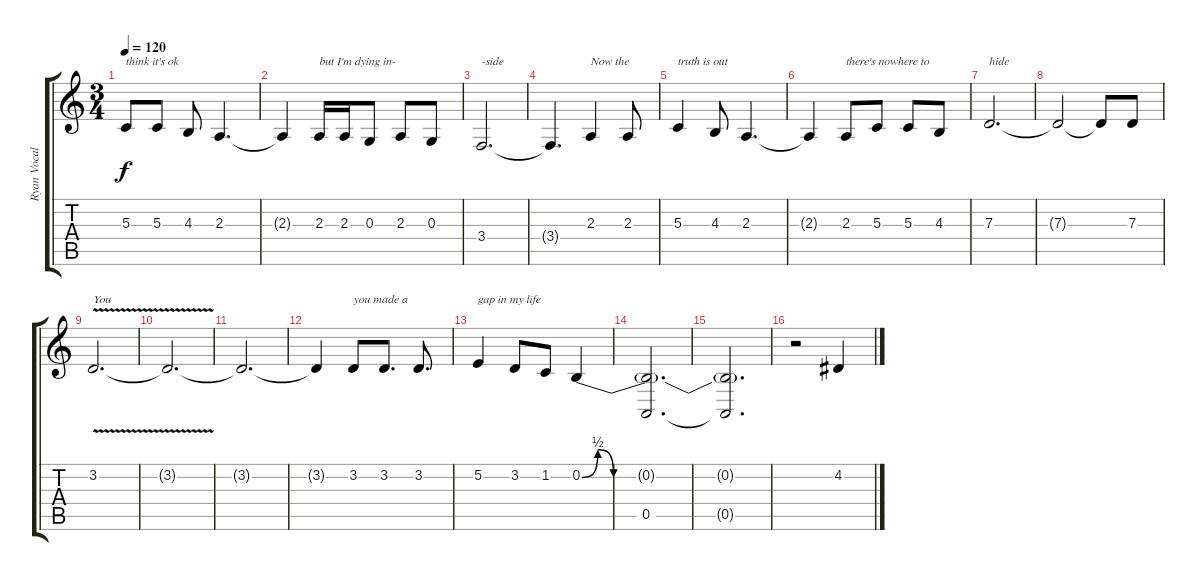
\track ("Ryan Vocals" "Ryan Vocal") {instrument lead6voice}
\staff {score tabs}
\tuning (E4 B3 G3 D3 A2 E2) {hide}
\ts (3 4)
\tempo 120
\clef g2
\ks c
5.3.8{txt "think it's ok" dy f} 5.3.8 4.3.8 2.3.4{d} |
2.3{t}.4 2.3.16{txt "but I'm dying in-"} 2.3.16 0.3.8 2.3.8 0.3.8 |
3.4.2{d txt "-side"} |
3.4{t}.4{d} 2.3.4{txt "Now the"} 2.3.8 |
5.3.4{txt "truth is out"} 4.3.8 2.3.4{d} |
2.3{t}.4 2.3.8{txt "there's nowhere to"} 5.3.8 5.3.8 4.3.8 |
7.3.2{d txt "hide"} |
7.3{t}.2 7.3{t}.8 7.3.8 |
3.2{v}.2{d txt "You"} |
3.2{t}.2{d} |
3.2{t}.2{d} |
3.2{t}.4 3.2.8{txt "you made a"} 3.2.8{d} 3.2.8{d} |
5.2.4{txt "gap in my life"} 3.2.8 1.2.8 0.2{be (custom 0 0 5 2 10 0 15 0 20 0 30 0 60 0)}.4 |
(0.2{t} 0.5).2{d} |
(0.2{t} 0.5{t}).2{d} |
r.2 4.2.4
